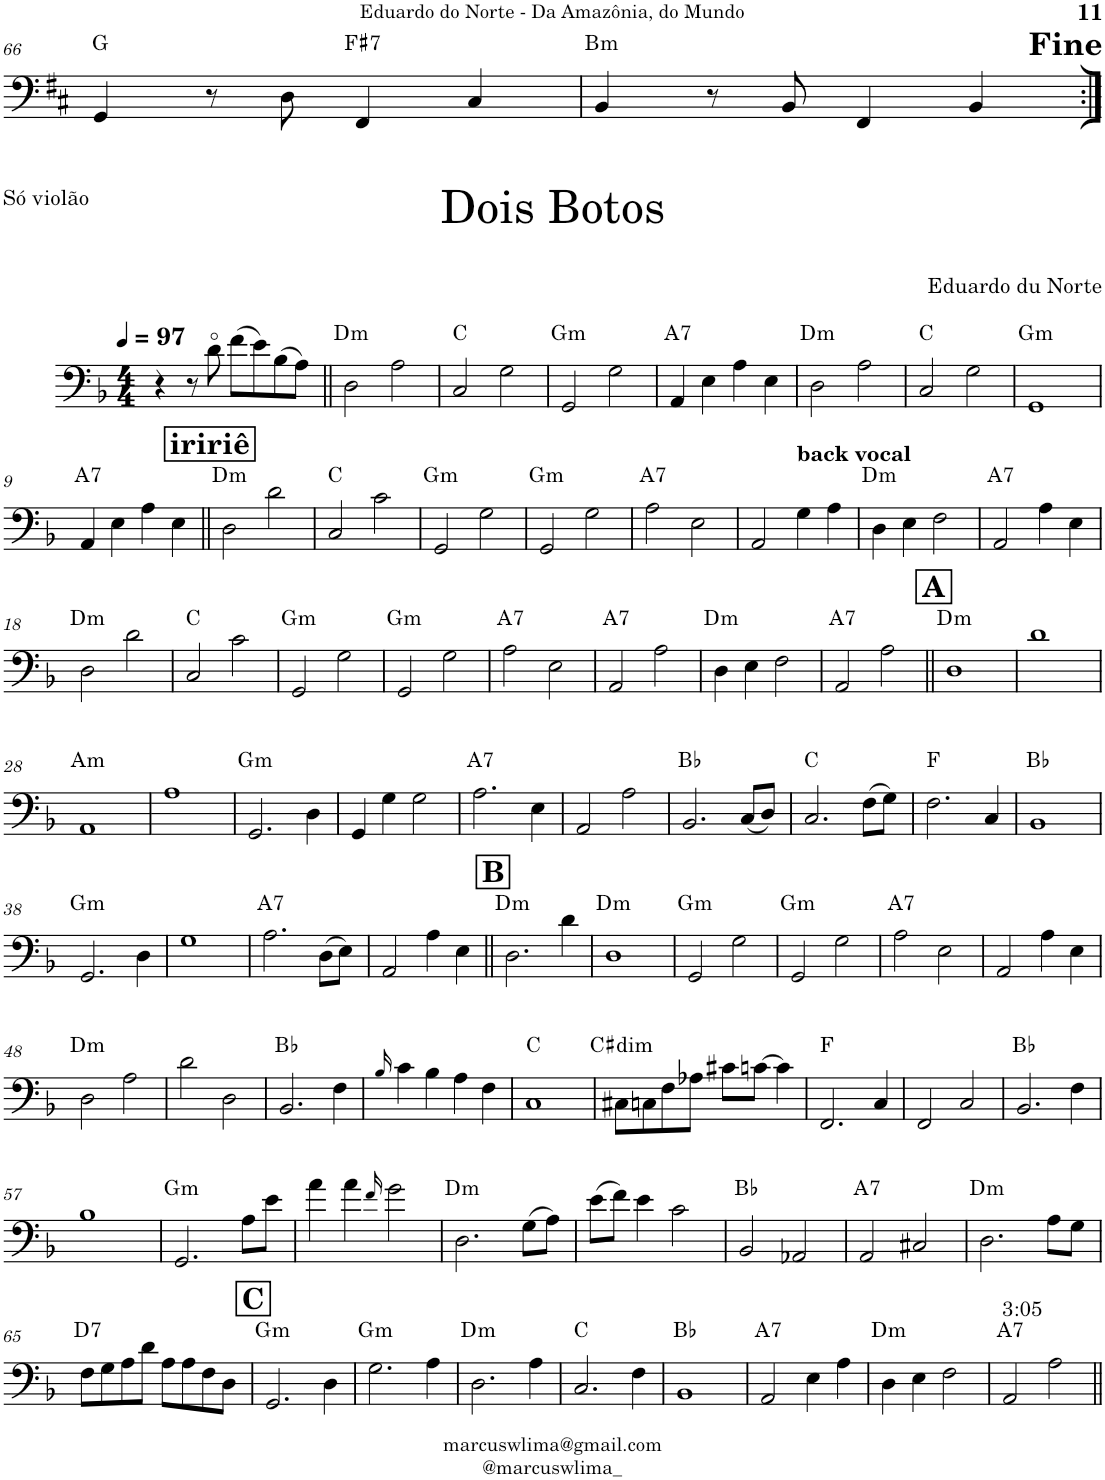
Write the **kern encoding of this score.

**kern	**harte
*part1	*part1
*staff1	*
*I"Electric Bass	*
*I'B.	*
!!LO:PB:g=z
*clefF4	*
*Trd7c12	*
*k[f#c#]	*
*M4/4	*
=66	=66
4GG/	G:maj
8r	.
8D\	.
!	!LO:H:kt=7
4FF#/	F#:7
4C#/	.
=67	=67
4BB/	B:min
8r	.
8BB/	.
4FF#/	.
4BB/	.
!LO:TX:a:t=<b><font size="15"/>Fine</b>	!LO:H:kt=m
!!LO:LB:g=z
=1:|!	=1:|!
*k[b-]	*
*M4/4	*
*MM97	*
4r	.
8r	.
8d\	.
(8f\L	.
8e\)	.
(8B-\	.
8A\J)	.
=2||	=2||
!	!LO:H:kt=m
2D\	D:min
2A\	.
=3	=3
2C/	C:maj
2G\	.
=4	=4
!	!LO:H:kt=m
2GG/	G:min
2G\	.
=5	=5
!	!LO:H:kt=7
4AA/	A:7
4E\	.
4A\	.
4E\	.
=6	=6
!	!LO:H:kt=m
2D\	D:min
2A\	.
=7	=7
2C/	C:maj
2G\	.
=8	=8
!	!LO:H:kt=m
1GG	G:min
!!LO:LB:g=z
=9	=9
!	!LO:H:kt=7
4AA/	A:7
4E\	.
4A\	.
4E\	.
!!LO:REH:place=s1:a:B:cj:fs=14:t=iririê
=10||	=10||
!	!LO:H:kt=m
2D\	D:min
2d\	.
=11	=11
2C/	C:maj
2c\	.
=12	=12
!	!LO:H:kt=m
2GG/	G:min
2G\	.
=13	=13
!	!LO:H:kt=m
2GG/	G:min
2G\	.
=14	=14
!	!LO:H:kt=7
2A\	A:7
2E\	.
=15	=15
2AA/	.
!LO:TX:a:B:t=back vocal	!
4G\	.
4A\	.
=16	=16
!	!LO:H:kt=m
4D\	D:min
4E\	.
2F\	.
=17	=17
!	!LO:H:kt=7
2AA/	A:7
4A\	.
4E\	.
!!LO:LB:g=z
=18	=18
!	!LO:H:kt=m
2D\	D:min
2d\	.
=19	=19
2C/	C:maj
2c\	.
=20	=20
!	!LO:H:kt=m
2GG/	G:min
2G\	.
=21	=21
!	!LO:H:kt=m
2GG/	G:min
2G\	.
=22	=22
!	!LO:H:kt=7
2A\	A:7
2E\	.
=23	=23
!	!LO:H:kt=7
2AA/	A:7
2A\	.
=24	=24
!	!LO:H:kt=m
4D\	D:min
4E\	.
2F\	.
=25	=25
!	!LO:H:kt=7
2AA/	A:7
2A\	.
!!LO:REH:place=s1:a:B:cj:fs=14:t=A
=26||	=26||
!	!LO:H:kt=m
1D	D:min
=27	=27
1d	.
!!LO:LB:g=z
=28	=28
!	!LO:H:kt=m
1AA	A:min
=29	=29
1A	.
=30	=30
!	!LO:H:kt=m
2.GG/	G:min
4D\	.
=31	=31
4GG/	.
4G\	.
2G\	.
=32	=32
!	!LO:H:kt=7
2.A\	A:7
4E\	.
=33	=33
2AA/	.
2A\	.
=34	=34
2.BB-/	Bb:maj
(8C/L	.
8D/J)	.
=35	=35
2.C/	C:maj
(8F\L	.
8G\J)	.
=36	=36
2.F\	F:maj
4C/	.
=37	=37
1BB-	Bb:maj
!!LO:LB:g=z
=38	=38
!	!LO:H:kt=m
2.GG/	G:min
4D\	.
=39	=39
1G	.
=40	=40
!	!LO:H:kt=7
2.A\	A:7
(8D\L	.
8E\J)	.
=41	=41
2AA/	.
4A\	.
4E\	.
!!LO:REH:place=s1:a:B:cj:fs=14:t=B
=42||	=42||
!	!LO:H:kt=m
2.D\	D:min
4d\	.
=43	=43
!	!LO:H:kt=m
1D	D:min
=44	=44
!	!LO:H:kt=m
2GG/	G:min
2G\	.
=45	=45
!	!LO:H:kt=m
2GG/	G:min
2G\	.
=46	=46
!	!LO:H:kt=7
2A\	A:7
2E\	.
=47	=47
2AA/	.
4A\	.
4E\	.
!!LO:LB:g=z
=48	=48
!	!LO:H:kt=m
2D\	D:min
2A\	.
=49	=49
2d\	.
2D\	.
=50	=50
2.BB-/	Bb:maj
4F\	.
=51	=51
16qB-/	.
4c\	.
4B-\	.
4A\	.
4F\	.
=52	=52
1C	C:maj
=53	=53
!	!LO:H:kt=dim
8C#X\L	C#:dim
8Cn\	.
8F\	.
8A-X\J	.
8c#X\L	.
[8cn\J	.
4c\]	.
=54	=54
2.FF/	F:maj
4C/	.
=55	=55
2FF/	.
2C/	.
=56	=56
2.BB-/	Bb:maj
4F\	.
!!LO:LB:g=z
=57	=57
1B-	.
=58	=58
!	!LO:H:kt=m
2.GG/	G:min
8A\L	.
8e\J	.
=59	=59
4a\	.
4a\	.
16qf/	.
2g\	.
=60	=60
!	!LO:H:kt=m
2.D\	D:min
(8G\L	.
8A\J)	.
=61	=61
(8e\L	.
8f\J)	.
4e\	.
2c\	.
=62	=62
2BB-/	Bb:maj
2AA-X/	.
=63	=63
!	!LO:H:kt=7
2AA/	A:7
2C#X/	.
=64	=64
!	!LO:H:kt=m
2.D\	D:min
8A\L	.
8G\J	.
!!LO:LB:g=z
=65	=65
!	!LO:H:kt=7
8F\L	D:7
8G\	.
8A\	.
8d\J	.
8A\L	.
8A\	.
8F\	.
8D\J	.
!!LO:REH:place=s1:a:B:cj:fs=14:t=C
=66	=66
!	!LO:H:kt=m
2.GG/	G:min
4D\	.
=67	=67
!	!LO:H:kt=m
2.G\	G:min
4A\	.
=68	=68
!	!LO:H:kt=m
2.D\	D:min
4A\	.
=69	=69
2.C/	C:maj
4F\	.
=70	=70
1BB-	Bb:maj
=71	=71
!	!LO:H:kt=7
2AA/	A:7
4E\	.
4A\	.
=72	=72
!	!LO:H:kt=m
4D\	D:min
4E\	.
2F\	.
=73	=73
!LO:TX:a:t=3&colon;05	!LO:H:kt=7
2AA/	A:7
2A\	.
=||	=||
*-	*-
